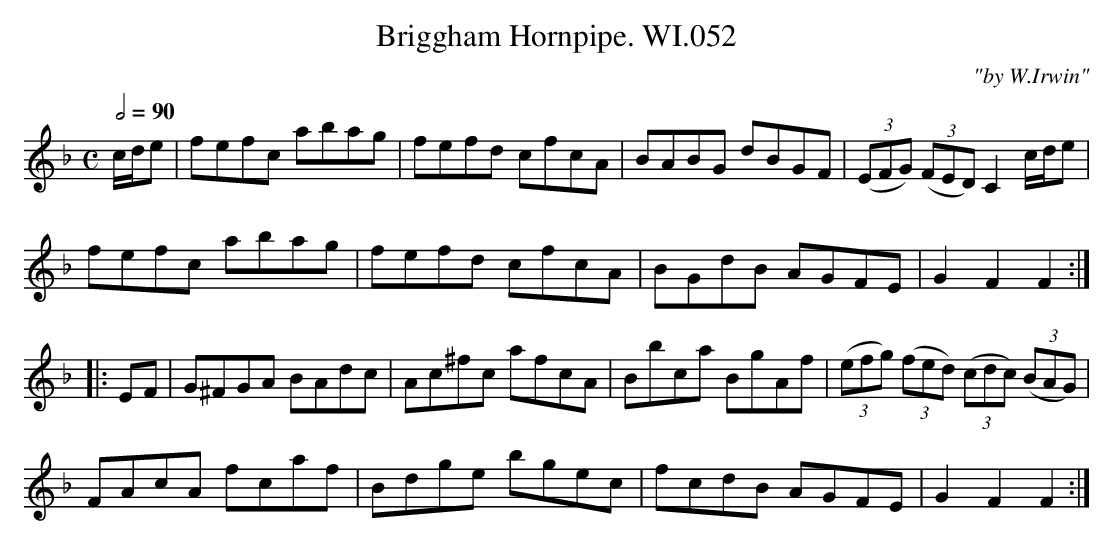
X:1
T:Briggham Hornpipe. WI.052
M:C
L:1/8
Q:1/2=90
C:"by W.Irwin"
K:F
c/d/e|fefc abag|fefd cfcA|BABG dBGF|((3EFG) ((3FED) C2c/d/e|
fefc abag|fefd cfcA|BGdB AGFE|G2F2 F2:|
|:EF|G^FGA BAdc|Ac^fc afcA|Bbca BgAf|((3efg) ((3fed) ((3cdc) ((3BAG)|
FAcA fcaf|Bdge bgec|fcdB AGFE|G2F2 F2:|
